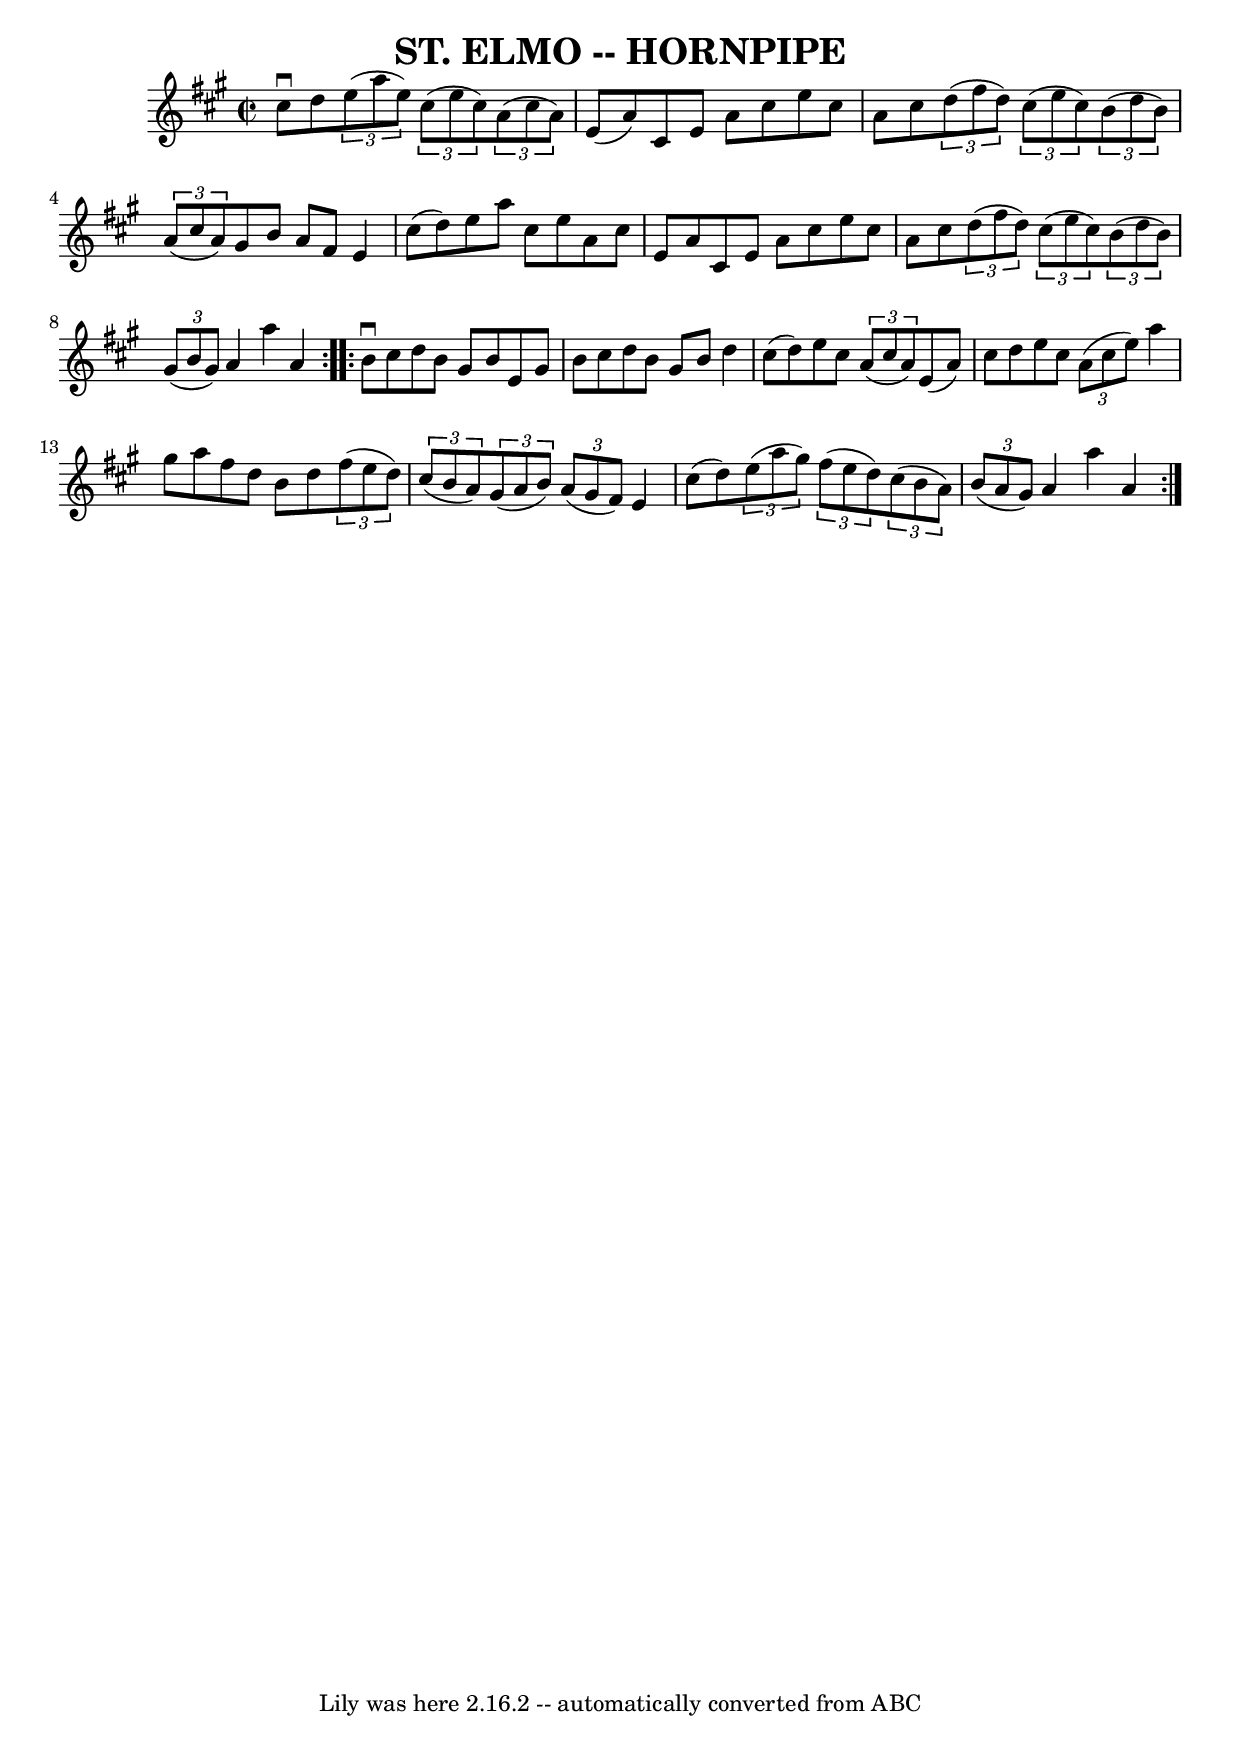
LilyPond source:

\version "2.7.40"
\include "Mammoth.ily"
\header {
	%% book = "Ryan's Mammoth Collection of Fiddle Tunes"
	crossRefNumber = "1"
	footnotes = ""
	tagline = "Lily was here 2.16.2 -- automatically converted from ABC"
	title = "ST. ELMO -- HORNPIPE"
}
voicedefault =  {
\set Score.defaultBarType = "empty"

\repeat volta 2 {
\override Staff.TimeSignature #'style = #'C
 \time 2/2 \key a \major cis''8^\downbow d''8        |
   
\times 2/3 { e''8 (a''8 e''8) }   \times 2/3 { cis''8 (e''8    
cis''8) }   \times 2/3 { a'8 (cis''8 a'8) } e'8 (a'8)   
|
 cis'8 e'8 a'8 cis''8 e''8 cis''8 a'8 cis''8    
|
   \times 2/3 { d''8 (fis''8 d''8) }   \times 2/3 { cis''8 
(e''8 cis''8) }   \times 2/3 { b'8 (d''8 b'8) }   
\times 2/3 { a'8 (cis''8 a'8) }   |
 gis'8 b'8 a'8    
fis'8 e'4 cis''8 (d''8)   |
     |
 e''8 a''8    
cis''8 e''8 a'8 cis''8 e'8 a'8    |
 cis'8 e'8 a'8 
 cis''8 e''8 cis''8 a'8 cis''8    |
   \times 2/3 { d''8 
(fis''8 d''8) }   \times 2/3 { cis''8 (e''8 cis''8) }   
\times 2/3 { b'8 (d''8 b'8) }   \times 2/3 { gis'8 (b'8    
gis'8) }   |
 a'4 a''4 a'4    }     \repeat volta 2 { b'8 
^\downbow cis''8        |
 d''8 b'8 gis'8 b'8 e'8    
gis'8 b'8 cis''8    |
 d''8 b'8 gis'8 b'8 d''4    
cis''8 (d''8)   |
 e''8 cis''8    \times 2/3 { a'8 (
cis''8 a'8) } e'8 (a'8) cis''8 d''8    |
 e''8    
cis''8    \times 2/3 { a'8 (cis''8 e''8) } a''4 gis''8 a''8  
  |
     |
 fis''8 d''8 b'8 d''8    \times 2/3 {   
fis''8 (e''8 d''8) }   \times 2/3 { cis''8 (b'8 a'8) }   
|
   \times 2/3 { gis'8 (a'8 b'8) }   \times 2/3 { a'8 (
gis'8 fis'8) } e'4 cis''8 (d''8)   |
   \times 2/3 {   
e''8 (a''8 gis''8) }   \times 2/3 { fis''8 (e''8 d''8) }   
\times 2/3 { cis''8 (b'8 a'8) }   \times 2/3 { b'8 (a'8    
gis'8) }   |
 a'4 a''4 a'4    }   
}

\score{
    <<

	\context Staff="default"
	{
	    \voicedefault 
	}

    >>
	\layout {
	}
	\midi {}
}
